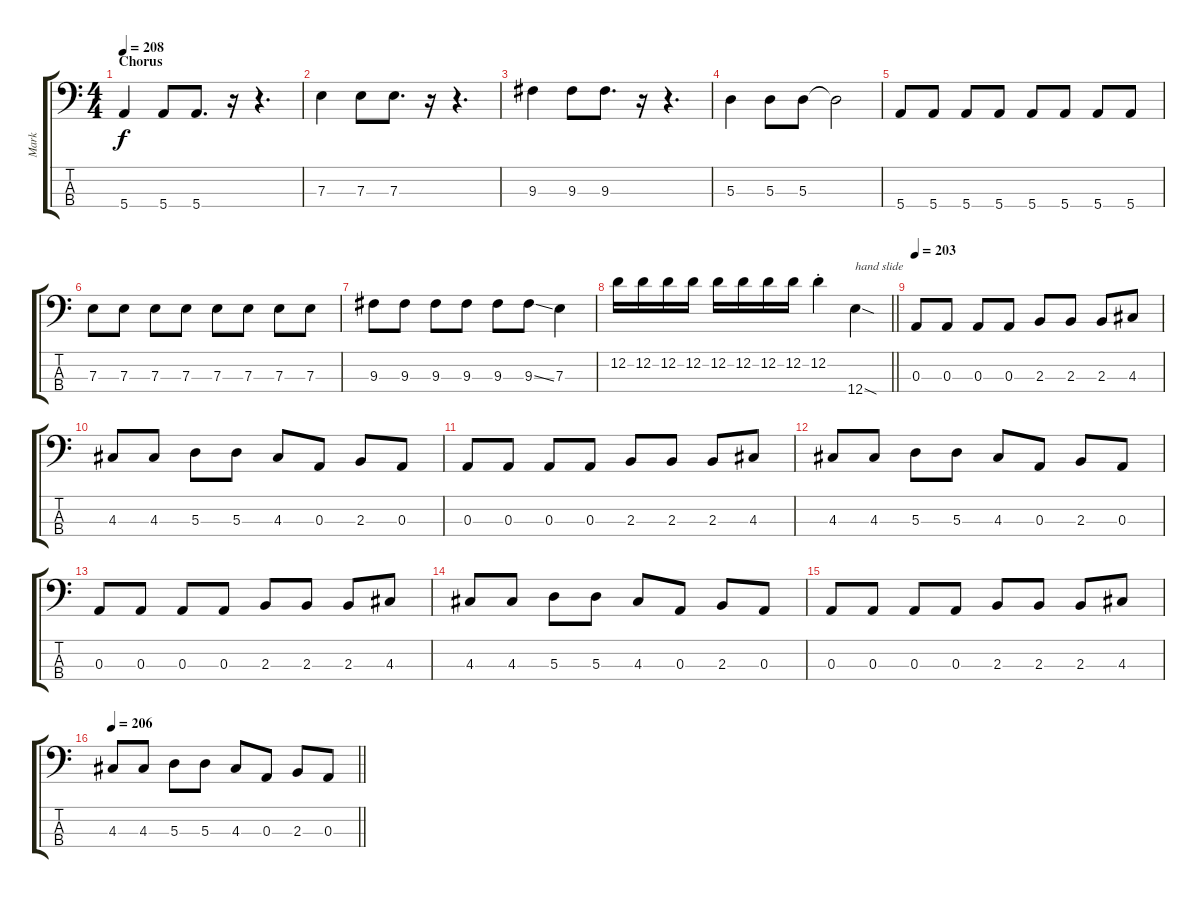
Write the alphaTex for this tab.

\track ("Mark" "Mark") {instrument electricbasspick}
\staff {score tabs}
\tuning (G2 D2 A1 E1) {hide}
\ts (4 4)
\section ("" "Chorus")
\tempo 208
\clef f4
\ks c
5.4.4{dy f} 5.4.8 5.4.8{d} r.16 r.4{d} |
7.3.4 7.3.8 7.3.8{d} r.16 r.4{d} |
9.3.4 9.3.8 9.3.8{d} r.16 r.4{d} |
5.3.4 5.3.8 5.3.8 5.3{t}.2 |
5.4.8 5.4.8 5.4.8 5.4.8 5.4.8 5.4.8 5.4.8 5.4.8 |
7.3.8 7.3.8 7.3.8 7.3.8 7.3.8 7.3.8 7.3.8 7.3.8 |
9.3.8 9.3.8 9.3.8 9.3.8 9.3.8 9.3{ss}.8 7.3.4 |
\barLineRight lightlight
12.2.16 12.2.16 12.2.16 12.2.16 12.2.16 12.2.16 12.2.16 12.2.16 12.2{st}.4 12.4{sod}.4{txt "hand slide"} |
\section ("" "")
\tempo 203
0.3.8 0.3.8 0.3.8 0.3.8 2.3.8 2.3.8 2.3.8 4.3.8 |
4.3.8 4.3.8 5.3.8 5.3.8 4.3.8 0.3.8 2.3.8 0.3.8 |
0.3.8 0.3.8 0.3.8 0.3.8 2.3.8 2.3.8 2.3.8 4.3.8 |
4.3.8 4.3.8 5.3.8 5.3.8 4.3.8 0.3.8 2.3.8 0.3.8 |
0.3.8 0.3.8 0.3.8 0.3.8 2.3.8 2.3.8 2.3.8 4.3.8 |
4.3.8 4.3.8 5.3.8 5.3.8 4.3.8 0.3.8 2.3.8 0.3.8 |
0.3.8 0.3.8 0.3.8 0.3.8 2.3.8 2.3.8 2.3.8 4.3.8 |
\tempo 206
\barLineRight lightlight
4.3.8 4.3.8 5.3.8 5.3.8 4.3.8 0.3.8 2.3.8 0.3.8
